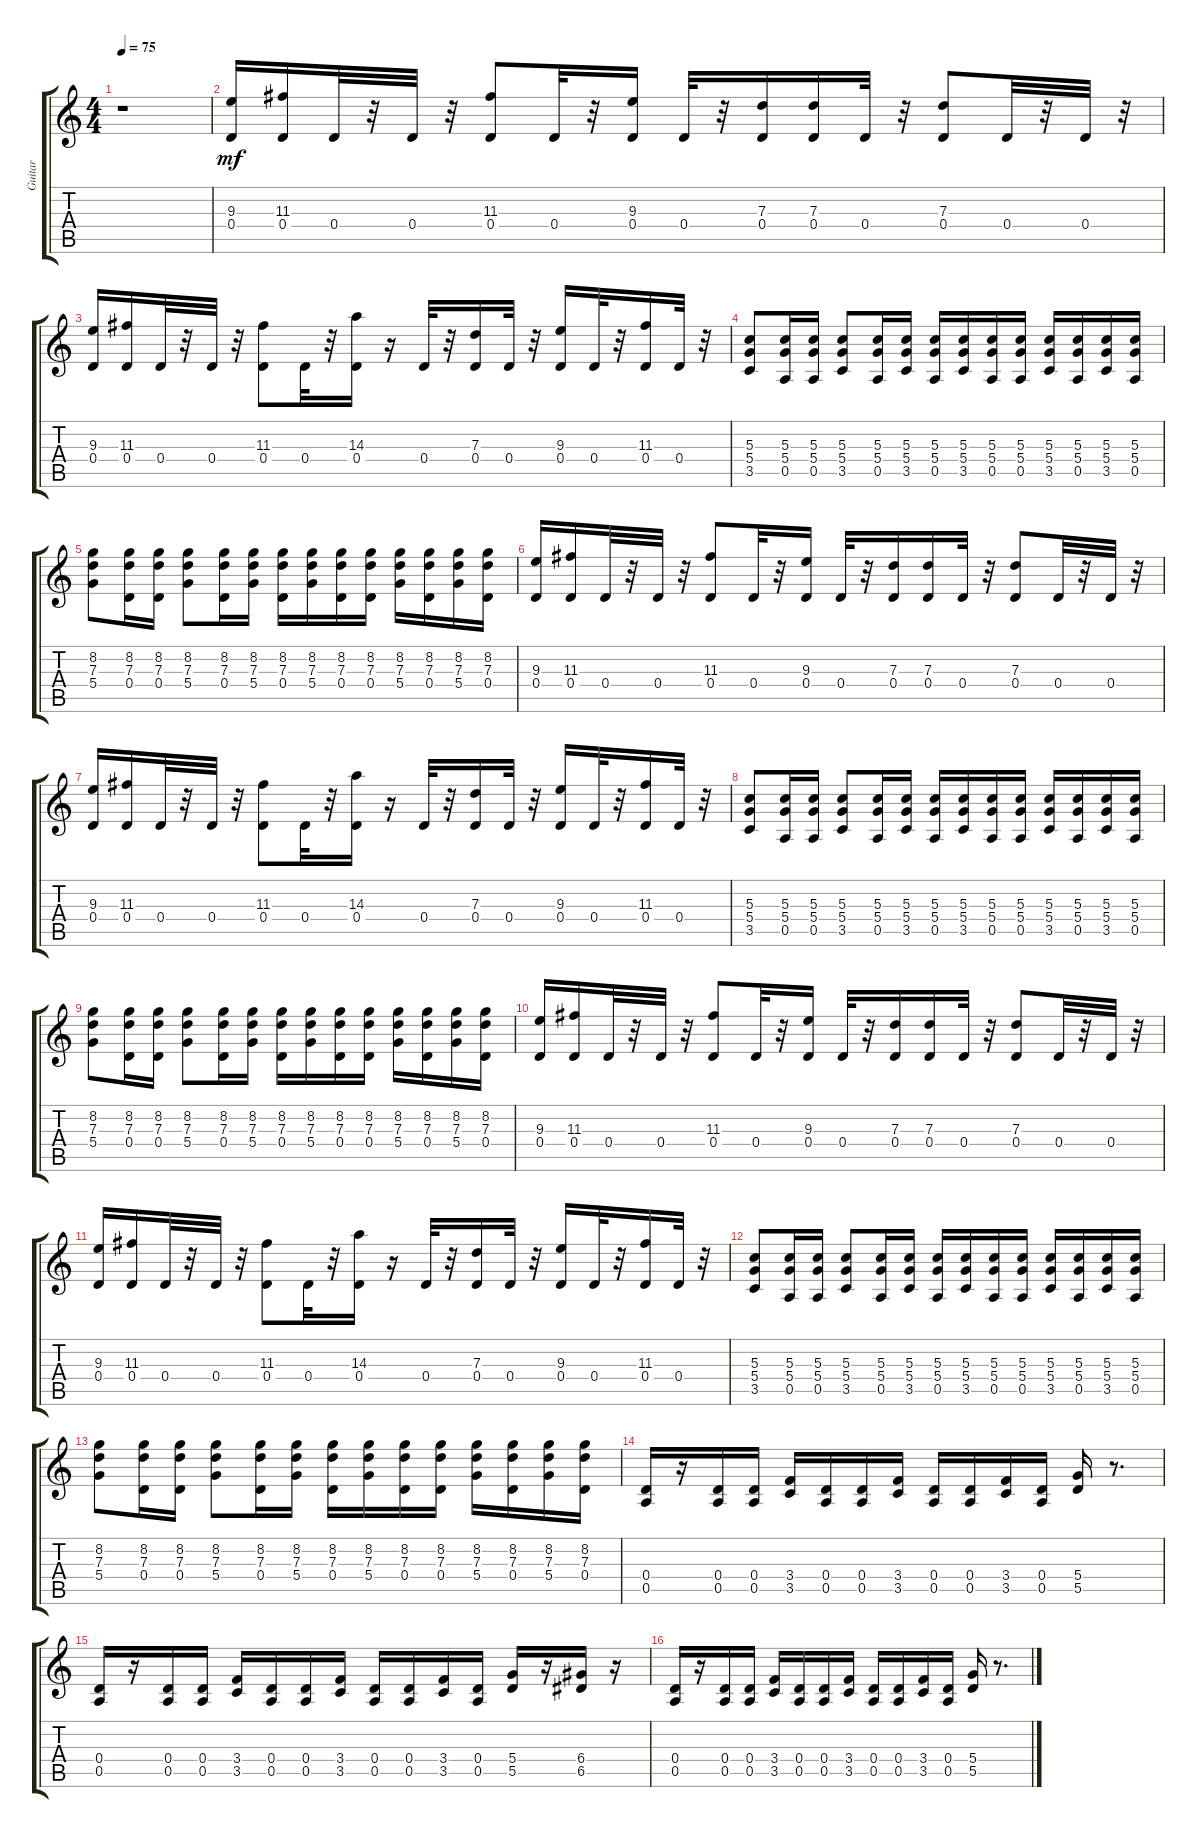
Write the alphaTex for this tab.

\track ("Guitar" "Guitar") {instrument overdrivenguitar}
\staff {score tabs}
\tuning (E4 B3 G3 D3 A2 E2) {hide}
\ts (4 4)
\tempo 75
\clef g2
\ks c
r.1{dy mf instrument overdrivenguitar} |
(9.3 0.4).16 (11.3 0.4).16 0.4.32 r.32 0.4.32 r.32 (11.3 0.4).8 0.4.32 r.32 (9.3 0.4).16 0.4.32 r.32 (7.3 0.4).16 (7.3 0.4).16 0.4.32 r.32 (7.3 0.4).8 0.4.32 r.32 0.4.32 r.32 |
(9.3 0.4).16 (11.3 0.4).16 0.4.32 r.32 0.4.32 r.32 (11.3 0.4).8 0.4.32 r.32 (14.3 0.4).16 r.16 0.4.32 r.32 (7.3 0.4).16 0.4.32 r.32 (9.3 0.4).16 0.4.32 r.32 (11.3 0.4).16 0.4.32 r.32 |
(5.3 5.4 3.5).8 (5.3 5.4 0.5).16 (5.3 5.4 0.5).16 (5.3 5.4 3.5).8 (5.3 5.4 0.5).16 (5.3 5.4 3.5).16 (5.3 5.4 0.5).16 (5.3 5.4 3.5).16 (5.3 5.4 0.5).16 (5.3 5.4 0.5).16 (5.3 5.4 3.5).16 (5.3 5.4 0.5).16 (5.3 5.4 3.5).16 (5.3 5.4 0.5).16 |
(8.2 7.3 5.4).8 (8.2 7.3 0.4).16 (8.2 7.3 0.4).16 (8.2 7.3 5.4).8 (8.2 7.3 0.4).16 (8.2 7.3 5.4).16 (8.2 7.3 0.4).16 (8.2 7.3 5.4).16 (8.2 7.3 0.4).16 (8.2 7.3 0.4).16 (8.2 7.3 5.4).16 (8.2 7.3 0.4).16 (8.2 7.3 5.4).16 (8.2 7.3 0.4).16 |
(9.3 0.4).16 (11.3 0.4).16 0.4.32 r.32 0.4.32 r.32 (11.3 0.4).8 0.4.32 r.32 (9.3 0.4).16 0.4.32 r.32 (7.3 0.4).16 (7.3 0.4).16 0.4.32 r.32 (7.3 0.4).8 0.4.32 r.32 0.4.32 r.32 |
(9.3 0.4).16 (11.3 0.4).16 0.4.32 r.32 0.4.32 r.32 (11.3 0.4).8 0.4.32 r.32 (14.3 0.4).16 r.16 0.4.32 r.32 (7.3 0.4).16 0.4.32 r.32 (9.3 0.4).16 0.4.32 r.32 (11.3 0.4).16 0.4.32 r.32 |
(5.3 5.4 3.5).8 (5.3 5.4 0.5).16 (5.3 5.4 0.5).16 (5.3 5.4 3.5).8 (5.3 5.4 0.5).16 (5.3 5.4 3.5).16 (5.3 5.4 0.5).16 (5.3 5.4 3.5).16 (5.3 5.4 0.5).16 (5.3 5.4 0.5).16 (5.3 5.4 3.5).16 (5.3 5.4 0.5).16 (5.3 5.4 3.5).16 (5.3 5.4 0.5).16 |
(8.2 7.3 5.4).8 (8.2 7.3 0.4).16 (8.2 7.3 0.4).16 (8.2 7.3 5.4).8 (8.2 7.3 0.4).16 (8.2 7.3 5.4).16 (8.2 7.3 0.4).16 (8.2 7.3 5.4).16 (8.2 7.3 0.4).16 (8.2 7.3 0.4).16 (8.2 7.3 5.4).16 (8.2 7.3 0.4).16 (8.2 7.3 5.4).16 (8.2 7.3 0.4).16 |
(9.3 0.4).16 (11.3 0.4).16 0.4.32 r.32 0.4.32 r.32 (11.3 0.4).8 0.4.32 r.32 (9.3 0.4).16 0.4.32 r.32 (7.3 0.4).16 (7.3 0.4).16 0.4.32 r.32 (7.3 0.4).8 0.4.32 r.32 0.4.32 r.32 |
(9.3 0.4).16 (11.3 0.4).16 0.4.32 r.32 0.4.32 r.32 (11.3 0.4).8 0.4.32 r.32 (14.3 0.4).16 r.16 0.4.32 r.32 (7.3 0.4).16 0.4.32 r.32 (9.3 0.4).16 0.4.32 r.32 (11.3 0.4).16 0.4.32 r.32 |
(5.3 5.4 3.5).8 (5.3 5.4 0.5).16 (5.3 5.4 0.5).16 (5.3 5.4 3.5).8 (5.3 5.4 0.5).16 (5.3 5.4 3.5).16 (5.3 5.4 0.5).16 (5.3 5.4 3.5).16 (5.3 5.4 0.5).16 (5.3 5.4 0.5).16 (5.3 5.4 3.5).16 (5.3 5.4 0.5).16 (5.3 5.4 3.5).16 (5.3 5.4 0.5).16 |
(8.2 7.3 5.4).8 (8.2 7.3 0.4).16 (8.2 7.3 0.4).16 (8.2 7.3 5.4).8 (8.2 7.3 0.4).16 (8.2 7.3 5.4).16 (8.2 7.3 0.4).16 (8.2 7.3 5.4).16 (8.2 7.3 0.4).16 (8.2 7.3 0.4).16 (8.2 7.3 5.4).16 (8.2 7.3 0.4).16 (8.2 7.3 5.4).16 (8.2 7.3 0.4).16 |
(0.4 0.5).16 r.16 (0.4 0.5).16 (0.4 0.5).16 (3.4 3.5).16 (0.4 0.5).16 (0.4 0.5).16 (3.4 3.5).16 (0.4 0.5).16 (0.4 0.5).16 (3.4 3.5).16 (0.4 0.5).16 (5.4 5.5).16 r.8{d} |
(0.4 0.5).16 r.16 (0.4 0.5).16 (0.4 0.5).16 (3.4 3.5).16 (0.4 0.5).16 (0.4 0.5).16 (3.4 3.5).16 (0.4 0.5).16 (0.4 0.5).16 (3.4 3.5).16 (0.4 0.5).16 (5.4 5.5).16 r.16 (6.4 6.5).16 r.16 |
(0.4 0.5).16 r.16 (0.4 0.5).16 (0.4 0.5).16 (3.4 3.5).16 (0.4 0.5).16 (0.4 0.5).16 (3.4 3.5).16 (0.4 0.5).16 (0.4 0.5).16 (3.4 3.5).16 (0.4 0.5).16 (5.4 5.5).16 r.8{d}
